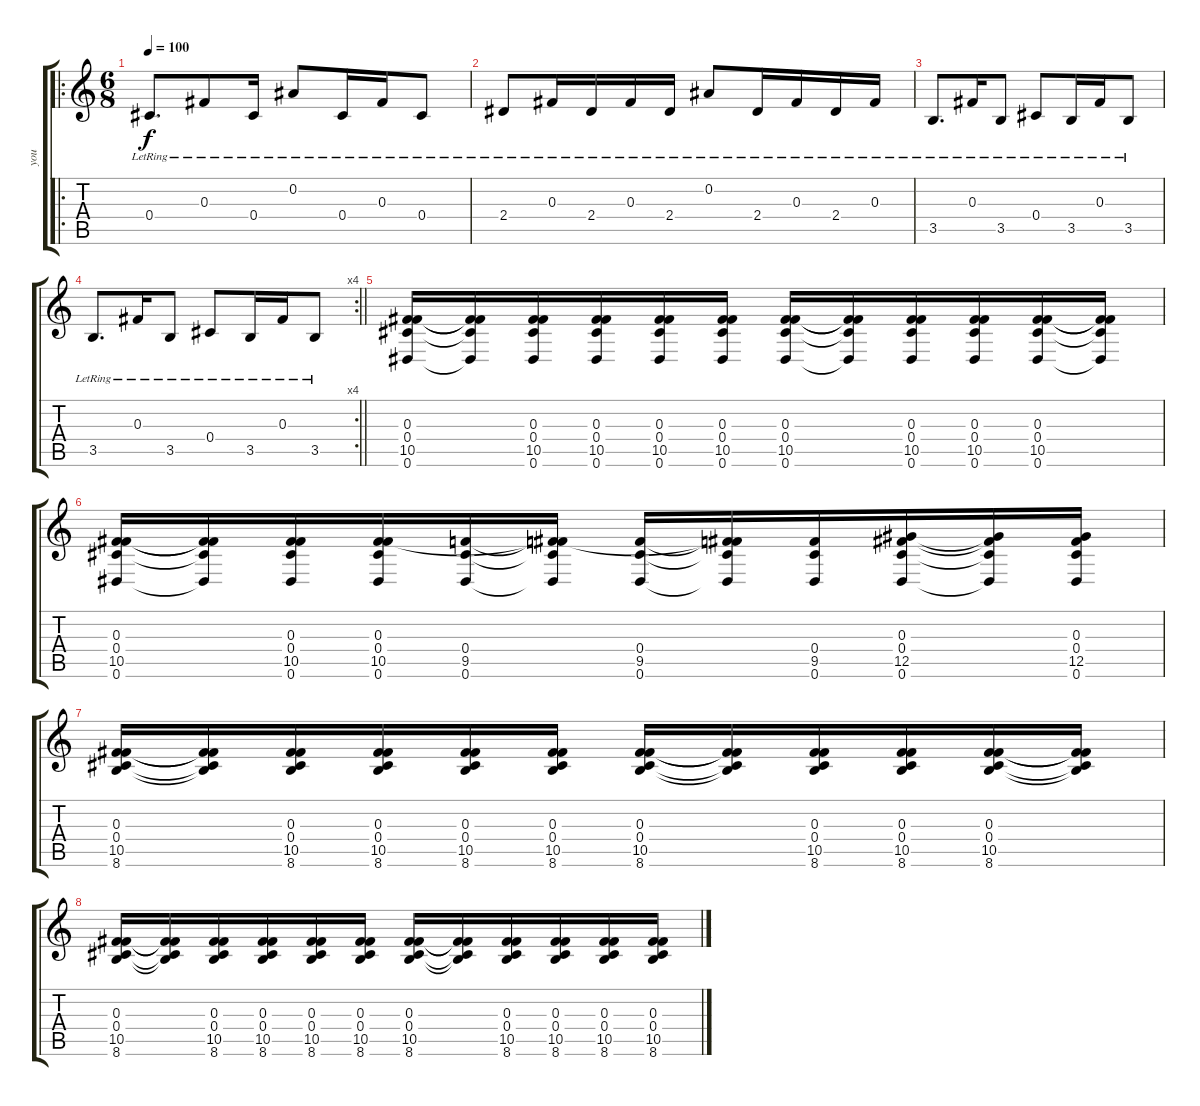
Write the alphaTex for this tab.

\track ("you" "you") {instrument electricguitarjazz}
\staff {score tabs}
\tuning (Eb4 Bb3 Gb3 Db3 Ab2 Eb2) {hide}
\ro
\ts (6 8)
\tempo 100
\clef g2
\ks c
0.4{lr}.8{d dy f instrument electricguitarjazz} 0.3{lr}.8 0.4{lr}.16 0.2{lr}.8 0.4{lr}.16 0.3{lr}.16 0.4{lr}.8 |
2.4{lr}.8 0.3{lr}.16 2.4{lr}.16 0.3{lr}.16 2.4{lr}.16 0.2{lr}.8 2.4{lr}.16 0.3{lr}.16 2.4{lr}.16 0.3{lr}.16 |
3.5{lr}.8{d} 0.3{lr}.16 3.5{lr}.8 0.4{lr}.8 3.5{lr}.16 0.3{lr}.16 3.5{lr}.8 |
\rc 4
\barLineRight lightlight
3.5{lr}.8{d} 0.3{lr}.16 3.5{lr}.8 0.4{lr}.8 3.5{lr}.16 0.3{lr}.16 3.5{lr}.8 |
(0.3 0.4 10.5 0.6).16{instrument overdrivenguitar} (0.3{t} 0.4{t} 10.5{t} 0.6{t}).16 (0.3 0.4 10.5 0.6).16 (0.3 0.4 10.5 0.6).16 (0.3 0.4 10.5 0.6).16 (0.3 0.4 10.5 0.6).16 (0.3 0.4 10.5 0.6).16 (0.3{t} 0.4{t} 10.5{t} 0.6{t}).16 (0.3 0.4 10.5 0.6).16 (0.3 0.4 10.5 0.6).16 (0.3 0.4 10.5 0.6).16 (0.3{t} 0.4{t} 10.5{t} 0.6{t}).16 |
(0.3 0.4 10.5 0.6).16 (0.3{t} 0.4{t} 10.5{t} 0.6{t}).16 (0.3 0.4 10.5 0.6).16 (0.3 0.4 10.5 0.6).16 (0.4 9.5 0.6).16 (0.3{t} 0.4{t} 9.5{t} 0.6{t}).16 (0.4 9.5 0.6).16 (0.3{t} 0.4{t} 9.5{t} 0.6{t}).16 (0.4 9.5 0.6).16 (0.3 0.4 12.5 0.6).16 (0.3{t} 0.4{t} 12.5{t} 0.6{t}).16 (0.3 0.4 12.5 0.6).16 |
(0.3 0.4 10.5 8.6).16 (0.3{t} 0.4{t} 10.5{t} 8.6{t}).16 (0.3 0.4 10.5 8.6).16 (0.3 0.4 10.5 8.6).16 (0.3 0.4 10.5 8.6).16 (0.3 0.4 10.5 8.6).16 (0.3 0.4 10.5 8.6).16 (0.3{t} 0.4{t} 10.5{t} 8.6{t}).16 (0.3 0.4 10.5 8.6).16 (0.3 0.4 10.5 8.6).16 (0.3 0.4 10.5 8.6).16 (0.3{t} 0.4{t} 10.5{t} 8.6{t}).16 |
(0.3 0.4 10.5 8.6).16 (0.3{t} 0.4{t} 10.5{t} 8.6{t}).16 (0.3 0.4 10.5 8.6).16 (0.3 0.4 10.5 8.6).16 (0.3 0.4 10.5 8.6).16 (0.3 0.4 10.5 8.6).16 (0.3 0.4 10.5 8.6).16 (0.3{t} 0.4{t} 10.5{t} 8.6{t}).16 (0.3 0.4 10.5 8.6).16 (0.3 0.4 10.5 8.6).16 (0.3 0.4 10.5 8.6).16 (0.3 0.4 10.5 8.6).16
